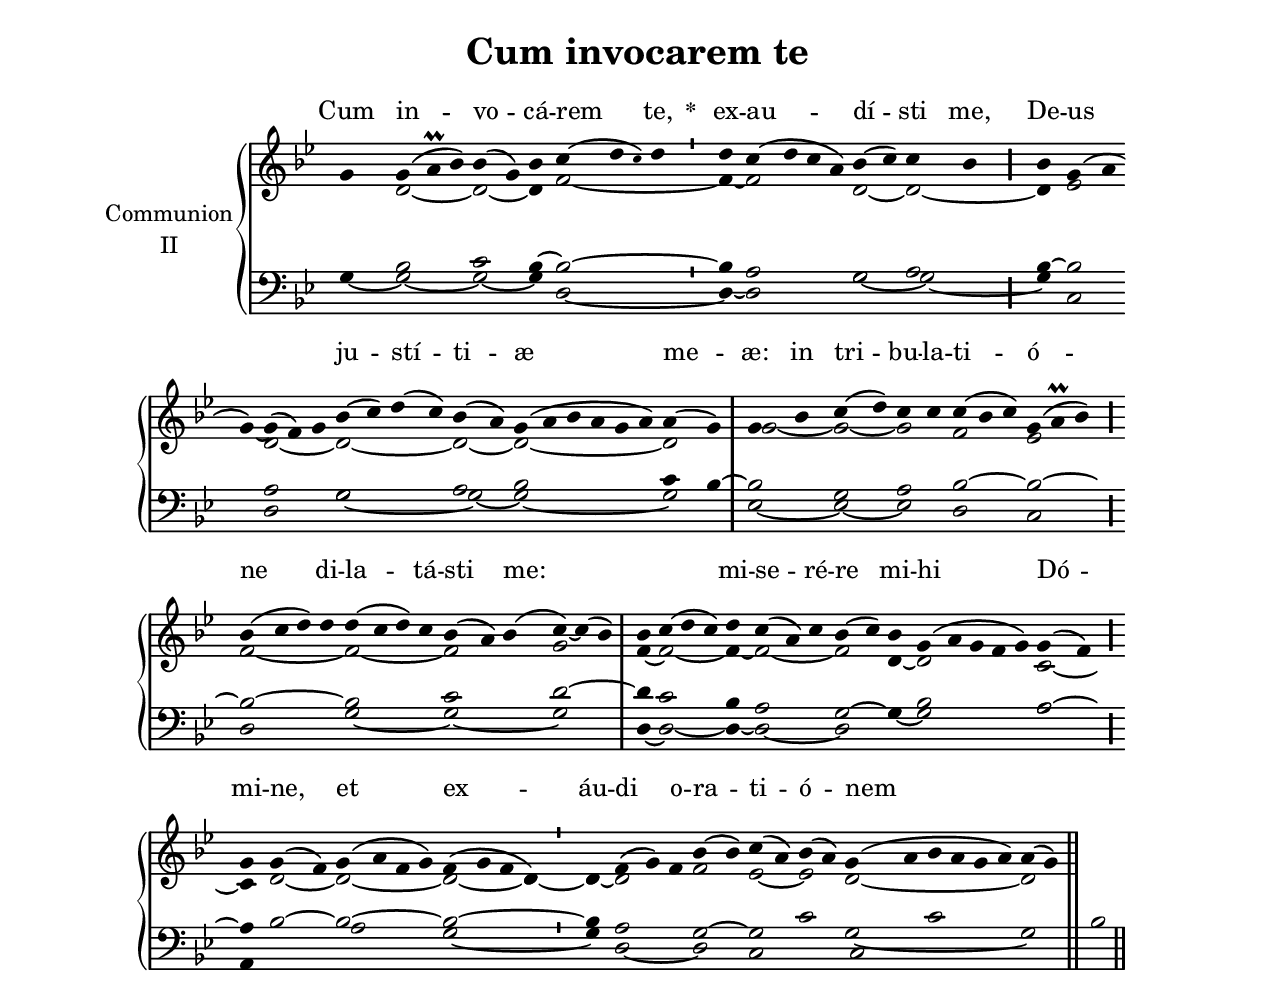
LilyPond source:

\version "2.18"
\include "gregorian.ly"
\include "noh2.ily"


%Page reference: page i.184
%(volume.page)

global = {
 \key g \minor
 \cadenzaOn 
}

\header {
  title = \markup \center-column {"Cum invocarem te" \vspace #1 }
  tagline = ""
  composer = ""
}

\paper {
 #(include-special-characters)
  oddHeaderMarkup = \markup \fill-line {
    \line {}
    \center-column {
      \on-the-fly #first-page     " "
      \on-the-fly #not-first-page "Cum invocarem te"
    }
    \line { \on-the-fly #print-page-number-check-first \fromproperty #'page:page-number-string }
  }
  evenHeaderMarkup = \markup \fill-line {
    \line { \on-the-fly #print-page-number-check-first \fromproperty #'page:page-number-string }
    \center-column { "Cum invocarem te" }
    \line {}
  }
}

chantText = \lyricmode {
Cum in -- vo -- cá -- rem te, 
\set stanza = " * " ex -- au -- dí -- sti me, 
De -- us _ ju -- stí -- ti -- æ me -- æ: 
in tri -- bu -- la -- ti -- ó -- ne 
di -- la -- tá -- sti me: _ _ 
mi -- se -- ré -- re mi -- hi Dó -- mi -- ne, 
et ex -- áu -- di o -- ra -- ti -- ó -- nem _ me -- am. }

chantMusic = {
\tieDown   g'4 g'4 ( a'\prall bes'4) bes'4 ( g'4) bes'4 c''4 ( d''4 \once \tweak #'font-size #-4 c'' ) d''4 \divisioMinima
 d''4 c''4 ( d''4 c''4 a'4) bes'4 ( c''4) c''4 bes'4 \divisioMaior
 bes'4 g'4 ( a'4 \forceBreak
 g'4) ~ g'4 ( f'4) g'4 bes'4 ( c''4) d''4 ( c''4) bes'4 ( a'4) g'4 ( a'4 bes'4 a'4 g'4 a'4) a'4 ( g'4) \divisioMaxima
 g'4 bes'4 c''4 ( d''4) c''4 c''4 c''4 ( bes'4 c''4) g'4 ( a'\prall bes'4) \divisioMaior \forceBreak

 bes'4 ( c''4 d''4) d''4 d''4 ( c''4 d''4) c''4 bes'4 ( a'4) bes'4 ( c''4) ~ c''4 ( bes'4) \divisioMaxima
 bes'4 c''4 ( d''4 c''4) d''4 c''4 ( a'4) c''4 bes'4 ( c''4) bes'4 g'4 ( a'4 g'4 f'4 g'4) g'4 ( f'4) \divisioMaior \forceBreak

 g'4 g'4 ( f'4) g'4 ( a'4 f'4 g'4) f'4 ( g'4 f'4 d'4) \divisioMinima
 d'4 f'4 ( g'4) f'4 bes'4 ( bes'4) c''4 ( a'4) bes'4 ( a'4) g'4 ( a'4 bes'4 a'4 g'4 a'4) a'4 ( g'4) \finalis

}

altoMusic = {
r4 d'2*3/2 ~ d'2 ~ d'4 f'2*4/2 ~ \divisioMinima
f'4 ~ f'2*4/2 d'2 ~ d'2 ~ \divisioMaior
d'4 ees'2*3/2 d'2*3/2 ~ d'2*4/2 ~ d'2 ~ d'2*6/2 ~ d'2 \divisioMaxima
g'2 ~ g'2 ~ g'2 f'2*3/2 ees'2*3/2 \divisioMaior
f'2*4/2 ~ f'2*4/2 ~ f'2*3/2 g'2*3/2 \divisioMaxima
f'4 ~ f'2*3/2 ~ f'4 ~ f'2*3/2 ~ f'2 d'4 ~ d'2*5/2 c'2 ~ \divisioMaior
c'4 d'2 ~ d'2*4/2 ~ d'2*3/2 ~ d'4 ~ \divisioMinima
d'4 ~ d'2*3/2 f'2 ees'2 ~ ees'2 d'2*6/2 ~ d'2 \finalis
}

tenorMusic = {
r4 bes2*3/2 c'2 bes4 ~ bes2*4/2 ~ \divisioMinima
bes4 a2*4/2 g2 a2 \divisioMaior
bes4 ~ bes2*3/2 a2*3/2 g2*4/2 a2 bes2*6/2 c'4 bes4 ~ \divisioMaxima
bes2 g2 a2 bes2*3/2 ~ bes2*3/2 ~ \divisioMaior
bes2*4/2 ~ bes2*4/2 c'2*3/2 d'2*3/2 ~ \divisioMaxima
d'4 c'2*3/2 bes4 a2*3/2 g2 ~ g4 bes2*5/2 a2 ~ \divisioMaior
a4 bes2 ~ bes2*4/2 ~ bes2*4/2 ~ \divisioMinima
bes4 a2*3/2 g2 ~ g2 c'c2 c'2*6/2 bes2 \finalis
}

bassMusic = {
g4 ~ g2*3/2 ~ g2 ~ g4 d2*4/2 ~ \divisioMinima
d4 ~ d2*4/2 g2 ~ g2 ~ \divisioMaior
g4 c2*3/2 d2*3/2 g2*4/2 ~ g2 ~ g2*6/2 ~ g2 \divisioMaxima
ees2 ~ ees2 ~ ees2 d2*3/2 c2*3/2 \divisioMaior
d2*4/2 g2*4/2 ~ g2*3/2 ~ g2*3/2 \divisioMaxima
d4 ~ d2*3/2 ~ d4 ~ d2*3/2 ~ d2 g4 ~ g2*5/2 a2 \divisioMaior
a,4 r2 a2*4/2 g2*4/2 ~ \divisioMinima
g4 d2*3/2 ~ d2 c2*4/2 g2*6/2 ~ g2 \finalis
}

voiceLines = {
\voiceLineStyle


}

\score{
  <<
    \new GrandStaff <<
      \set GrandStaff.autoBeaming = ##f
      \set GrandStaff.instrumentName = \markup \center-column {
        "Communion"
        "II"
      }
      \new Staff = up <<
        \new Voice = "chant" {
          \voiceOne \global \chantMusic
        }
        \new Voice {
          \voiceTwo \global \altoMusic
        }
      >>

      \new Staff = down <<
        \clef bass
        \new Voice {
          \voiceOne \global \tenorMusic
        }
        \new Voice {
          \voiceTwo \global \bassMusic
        }
	\new Voice {
        \voiceThree \global \voiceLines
        }
      >>
    >>
    \new Lyrics \lyricsto chant {
      \chantText
    }
  >>
  \layout{
  }
  \midi{
    \tempo 4 = 125
  }
}
